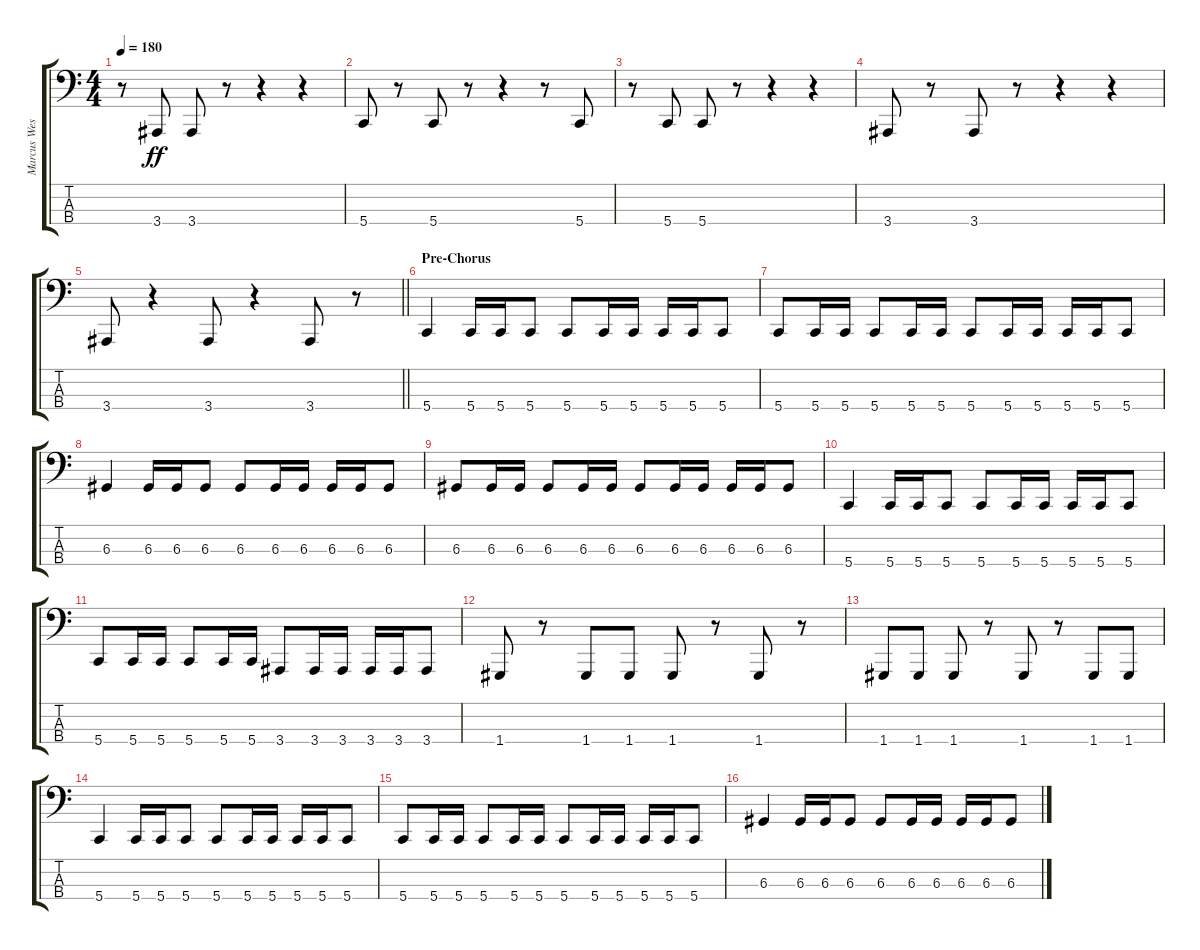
\track ("Marcus Wesslen" "Marcus Wes") {instrument electricbassfinger}
\staff {score tabs}
\tuning (C2 G1 D1 G0) {hide}
\ts (4 4)
\tempo 180
\clef f4
\ks c
r.8{dy ff} 3.4.8 3.4.8 r.8 r.4 r.4 |
5.4.8 r.8 5.4.8 r.8 r.4 r.8 5.4.8 |
r.8 5.4.8 5.4.8 r.8 r.4 r.4 |
3.4.8 r.8 3.4.8 r.8 r.4 r.4 |
\barLineRight lightlight
3.4.8 r.4 3.4.8 r.4 3.4.8 r.8 |
\section ("" "Pre-Chorus")
5.4.4 5.4.16 5.4.16 5.4.8 5.4.8 5.4.16 5.4.16 5.4.16 5.4.16 5.4.8 |
5.4.8 5.4.16 5.4.16 5.4.8 5.4.16 5.4.16 5.4.8 5.4.16 5.4.16 5.4.16 5.4.16 5.4.8 |
6.3.4 6.3.16 6.3.16 6.3.8 6.3.8 6.3.16 6.3.16 6.3.16 6.3.16 6.3.8 |
6.3.8 6.3.16 6.3.16 6.3.8 6.3.16 6.3.16 6.3.8 6.3.16 6.3.16 6.3.16 6.3.16 6.3.8 |
5.4.4 5.4.16 5.4.16 5.4.8 5.4.8 5.4.16 5.4.16 5.4.16 5.4.16 5.4.8 |
5.4.8 5.4.16 5.4.16 5.4.8 5.4.16 5.4.16 3.4.8 3.4.16 3.4.16 3.4.16 3.4.16 3.4.8 |
1.4.8 r.8 1.4.8 1.4.8 1.4.8 r.8 1.4.8 r.8 |
1.4.8 1.4.8 1.4.8 r.8 1.4.8 r.8 1.4.8 1.4.8 |
5.4.4 5.4.16 5.4.16 5.4.8 5.4.8 5.4.16 5.4.16 5.4.16 5.4.16 5.4.8 |
5.4.8 5.4.16 5.4.16 5.4.8 5.4.16 5.4.16 5.4.8 5.4.16 5.4.16 5.4.16 5.4.16 5.4.8 |
6.3.4 6.3.16 6.3.16 6.3.8 6.3.8 6.3.16 6.3.16 6.3.16 6.3.16 6.3.8
